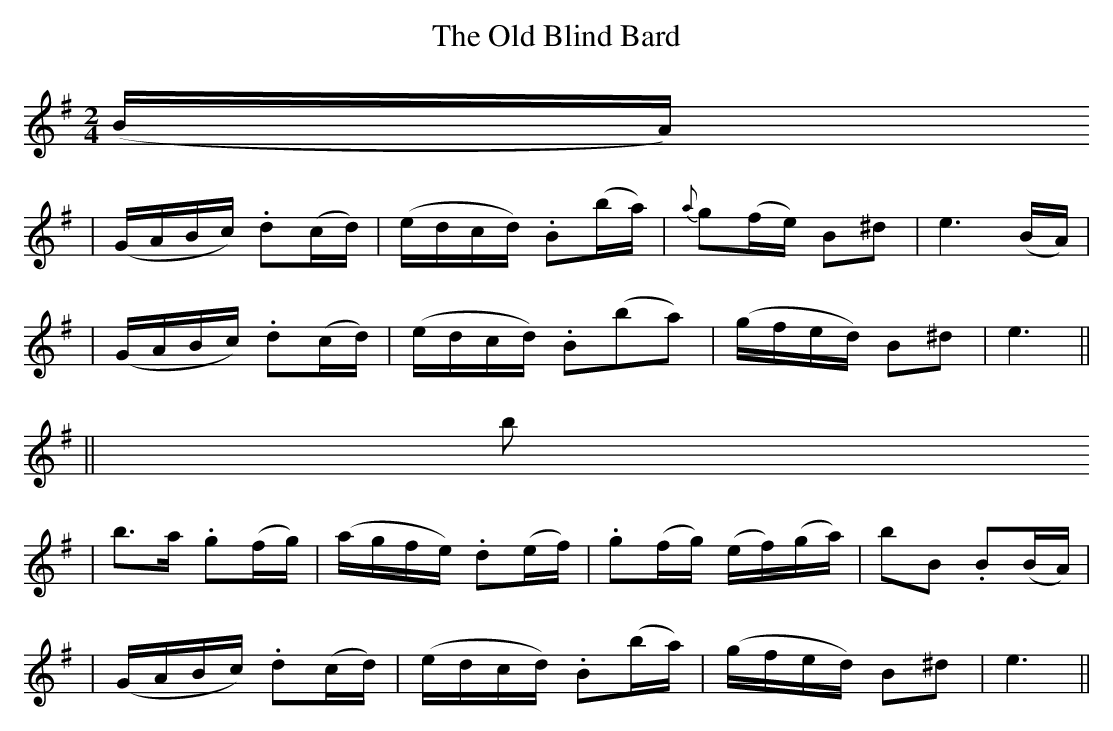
X:1
T: The Old Blind Bard
M: 2/4
L: 1/16
K: Em
(BA)
| (GABc) .d2(cd) | (edcd) .B2(ba) | {a}g2(fe) B2^d2 | e6 (BA) |
| (GABc) .d2(cd) | (edcd) .B2(b2a2) | (gfed) B2^d2 | e6 ||
|| b2
| b3a .g2(fg) | (agfe) .d2(ef) | .g2(fg) (ef)(ga) | b2B2 .B2(BA) |
| (GABc) .d2(cd) | (edcd) .B2(ba) | (gfed) B2^d2 | e6 ||
